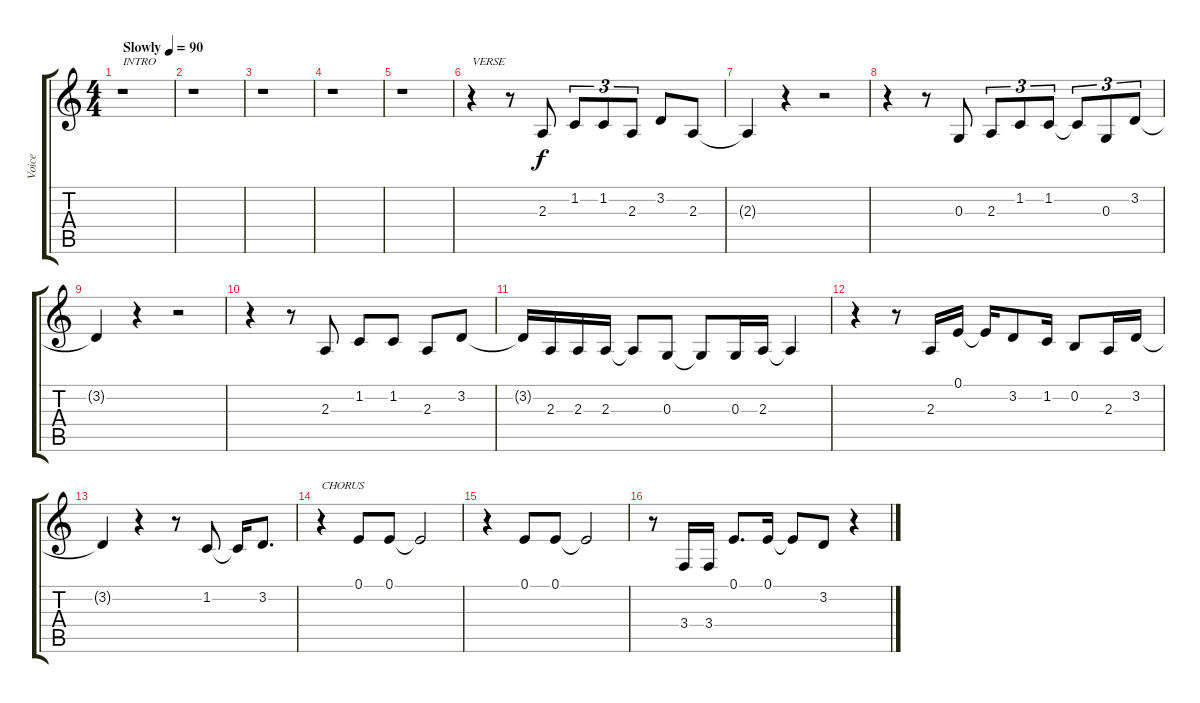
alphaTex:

\track ("Voice" "Voice") {instrument violin}
\staff {score tabs}
\tuning (E4 B3 G3 D3 A2 E2) {hide}
\ts (4 4)
\tempo (90 "Slowly")
\clef g2
\ks c
r.1{txt "INTRO" dy f instrument violin} |
r.1 |
r.1 |
r.1 |
r.1 |
r.4{txt "VERSE"} r.8 2.3.8 1.2.8{tu (3 2)} 1.2.8{tu (3 2)} 2.3.8{tu (3 2)} 3.2.8 2.3.8 |
2.3{t}.4 r.4 r.2 |
r.4 r.8 0.3.8 2.3.8{tu (3 2)} 1.2.8{tu (3 2)} 1.2.8{tu (3 2)} 1.2{t}.8{tu (3 2)} 0.3.8{tu (3 2)} 3.2.8{tu (3 2)} |
3.2{t}.4 r.4 r.2 |
r.4 r.8 2.3.8 1.2.8 1.2.8 2.3.8 3.2.8 |
3.2{t}.16 2.3.16 2.3.16 2.3.16 2.3{t}.8 0.3.8 0.3{t}.8 0.3.16 2.3.16 2.3{t}.4 |
r.4 r.8 2.3.16 0.1.16 0.1{t}.16 3.2.8 1.2.16 0.2.8 2.3.16 3.2.16 |
3.2{t}.4 r.4 r.8 1.2.8 1.2{t}.16 3.2.8{d} |
r.4{txt "CHORUS"} 0.1.8 0.1.8 0.1{t}.2 |
r.4 0.1.8 0.1.8 0.1{t}.2 |
r.8 3.4.16 3.4.16 0.1.8{d} 0.1.16 0.1{t}.8 3.2.8 r.4
